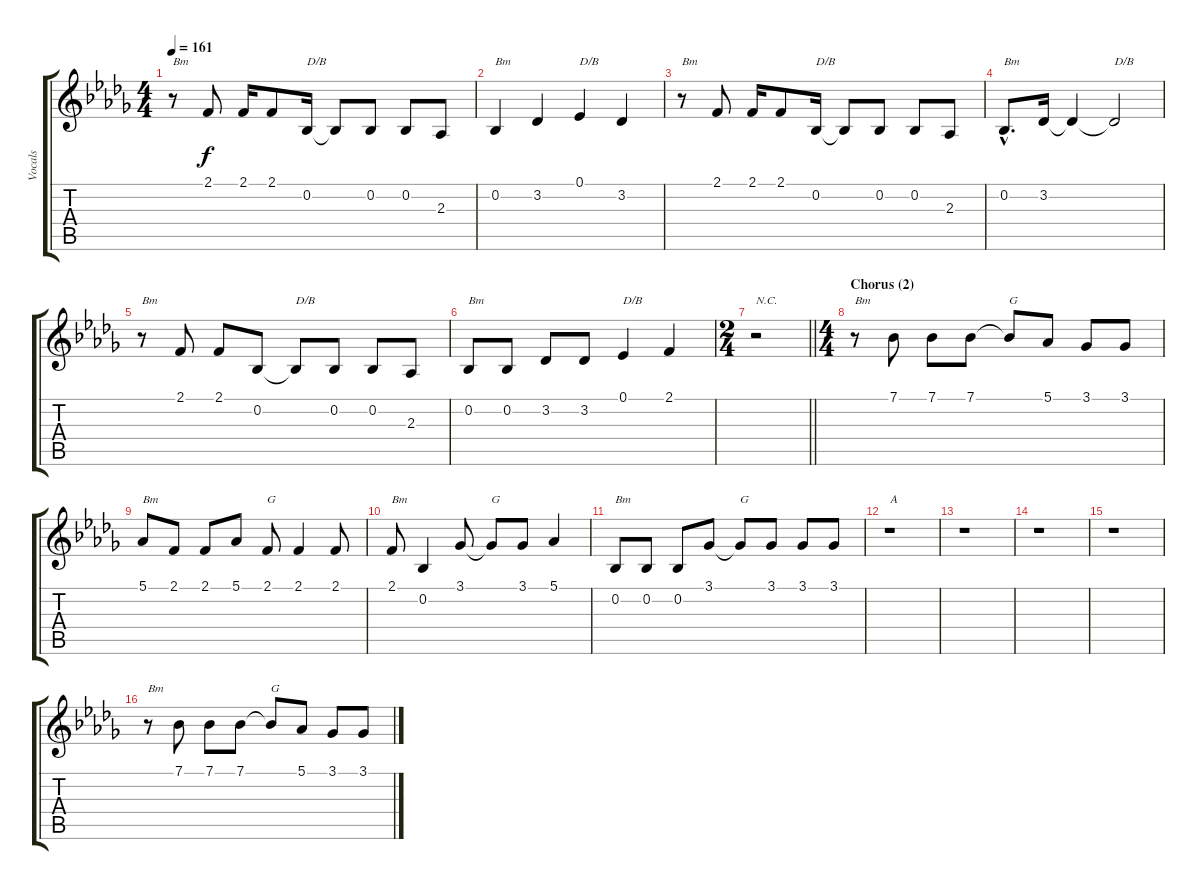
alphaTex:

\track ("Vocals" "Vocals") {instrument sopranosax}
\staff {score tabs}
\tuning (Eb4 Bb3 Gb3 Db3 Ab2 Eb2) {hide}
\ts (4 4)
\tempo 161
\clef g2
\ks bbminor
r.8{txt "Bm" dy f} 2.1.8 2.1.16 2.1.8 0.2.16{txt "D/B"} 0.2{t}.8 0.2.8 0.2.8 2.3.8 |
0.2.4{txt "Bm"} 3.2.4 0.1.4{txt "D/B"} 3.2.4 |
r.8{txt "Bm"} 2.1.8 2.1.16 2.1.8 0.2.16{txt "D/B"} 0.2{t}.8 0.2.8 0.2.8 2.3.8 |
0.2{hac}.8{d txt "Bm"} 3.2.16 3.2{t}.4 3.2{t}.2{txt "D/B"} |
r.8{txt "Bm"} 2.1.8 2.1.8 0.2.8 0.2{t}.8{txt "D/B"} 0.2.8 0.2.8 2.3.8 |
0.2.8{txt "Bm"} 0.2.8 3.2.8 3.2.8 0.1.4{txt "D/B"} 2.1.4 |
\ts (2 4)
\barLineRight lightlight
r.2{txt "N.C."} |
\ts (4 4)
\section ("" "Chorus (2)")
r.8{txt "Bm"} 7.1.8 7.1.8 7.1.8 7.1{t}.8{txt "G"} 5.1.8 3.1.8 3.1.8 |
5.1.8{txt "Bm"} 2.1.8 2.1.8 5.1.8 2.1.8{txt "G"} 2.1.4 2.1.8 |
2.1.8{txt "Bm"} 0.2.4 3.1.8 3.1{t}.8{txt "G"} 3.1.8 5.1.4 |
0.2.8{txt "Bm"} 0.2.8 0.2.8 3.1.8 3.1{t}.8{txt "G"} 3.1.8 3.1.8 3.1.8 |
r.1{txt "A"} |
r.1 |
r.1 |
r.1 |
r.8{txt "Bm"} 7.1.8 7.1.8 7.1.8 7.1{t}.8{txt "G"} 5.1.8 3.1.8 3.1.8
